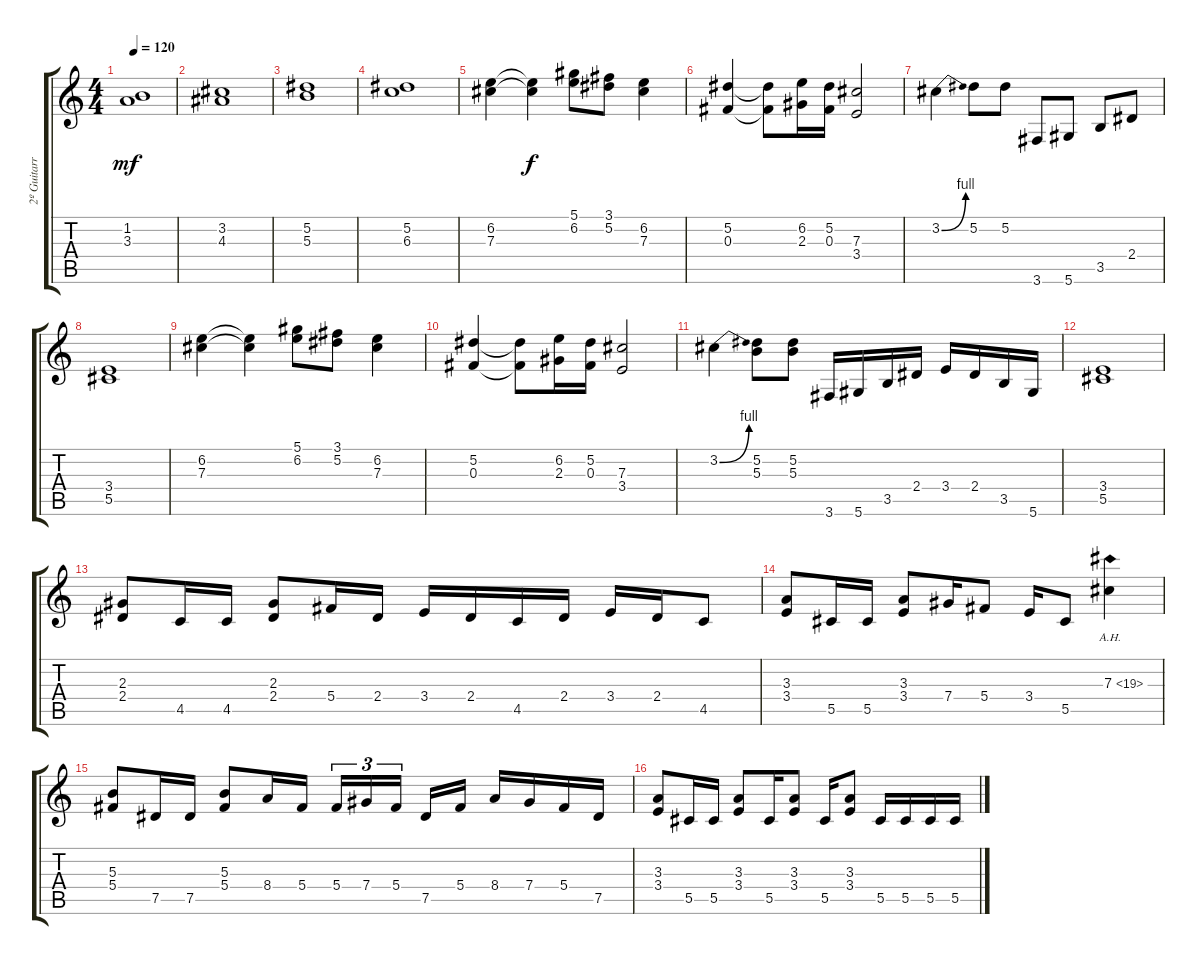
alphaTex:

\track ("2º Guitarra (Lead)" "2º Guitarr") {instrument overdrivenguitar}
\staff {score tabs}
\tuning (Eb4 Bb3 Gb3 Db3 Ab2 Eb2) {hide}
\ts (4 4)
\tempo 120
\clef g2
\ks c
(1.2 3.3).1{dy mf instrument overdrivenguitar} |
(3.2 4.3).1{instrument overdrivenguitar} |
(5.2 5.3).1 |
(5.2 6.3).1 |
(6.2 7.3).4 (6.2{t} 7.3{t}).4{dy f} (5.1 6.2).8 (3.1 5.2).8 (6.2 7.3).4 |
(5.2 0.3).4 (5.2{t} 0.3{t}).8 (6.2 2.3).16 (5.2 0.3).16 (7.3 3.4).2 |
3.2{be (bend 0 0 60 4)}.4 5.2.8 5.2.8 3.6.8 5.6.8 3.5.8 2.4.8 |
(3.4 5.5).1 |
(6.2 7.3).4 (6.2{t} 7.3{t}).4 (5.1 6.2).8 (3.1 5.2).8 (6.2 7.3).4 |
(5.2 0.3).4 (5.2{t} 0.3{t}).8 (6.2 2.3).16 (5.2 0.3).16 (7.3 3.4).2 |
3.2{be (bend 0 0 60 4)}.4 (5.2 5.3).8 (5.2 5.3).8 3.6.16 5.6.16 3.5.16 2.4.16 3.4.16 2.4.16 3.5.16 5.6.16 |
(3.4 5.5).1 |
(2.3 2.4).8 4.5.16 4.5.16 (2.3 2.4).8 5.4.16 2.4.16 3.4.16 2.4.16 4.5.16 2.4.16 3.4.16 2.4.16 4.5.8 |
(3.3 3.4).8 5.5.16 5.5.16 (3.3 3.4).8 7.4.16 5.4.8 3.4.16 5.5.8 7.3{ah 12}.4 |
(5.3 5.4).8 7.5.16 7.5.16 (5.3 5.4).8 8.4.16 5.4.16 5.4.16{tu (3 2)} 7.4.16{tu (3 2)} 5.4.16{tu (3 2)} 7.5.16 5.4.16 8.4.16 7.4.16 5.4.16 7.5.16 |
(3.3 3.4).8 5.5.16 5.5.16 (3.3 3.4).8 5.5.16 (3.3 3.4).8 5.5.16 (3.3 3.4).8 5.5.16 5.5.16 5.5.16 5.5.16
